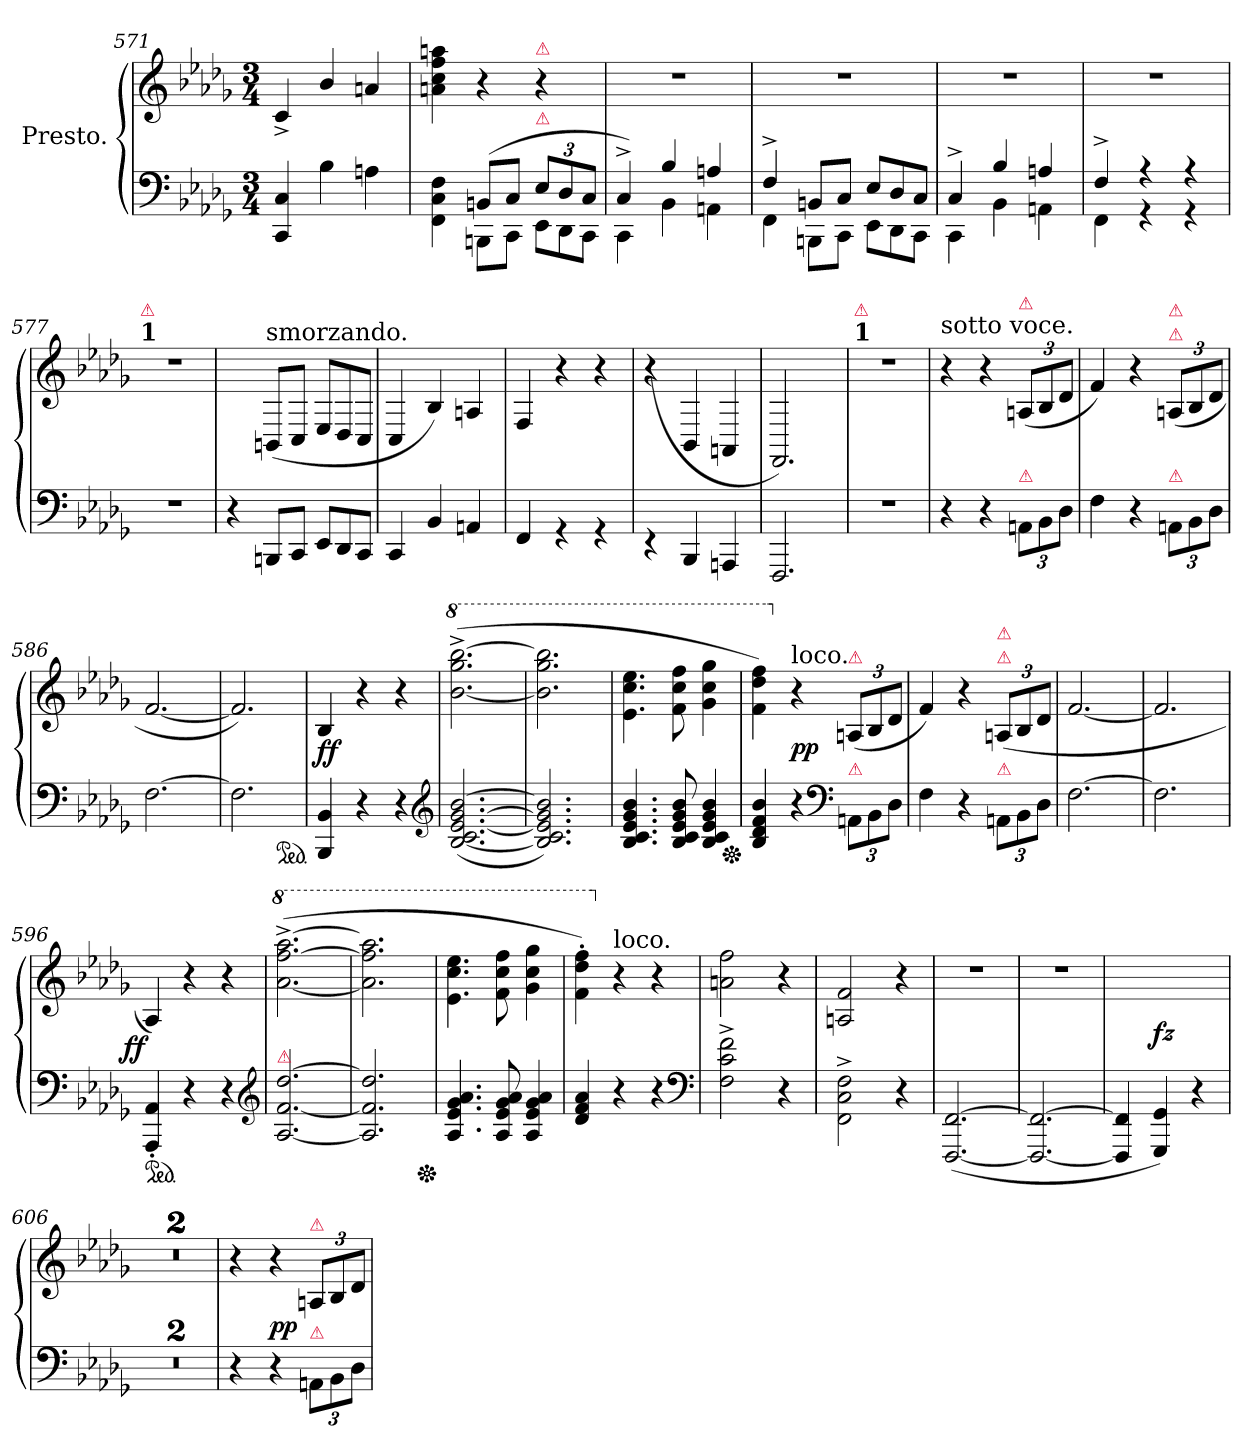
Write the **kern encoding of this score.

**kern	**kern	**dynam
*part1	*part1	*part1
*staff2	*staff1	*staff1/2
*I"Presto.	*	*
*clefF4	*clefG2	*
*k[b-e-a-d-g-]	*k[b-e-a-d-g-]	*
*M3/4	*M3/4	*
=571	=571	=571
4CC/ 4C/	4c^	.
4B-	4b-/	.
4An	4an	.
=572	=572	=572
*^	*	*
4FF\ 4C\ 4F\	4rCCyy	4an 4cc 4ff 4aan	.
(>8BBnL	8BBBnL	4r	.
8CJ	8CCJ	.	.
*	*Xtuplet	*	*
!	!	!LO:TX:a:color=crimson:t=⚠	!
!LO:TX:a:color=crimson:t=⚠	!	!	!
12E-L	12EE-L	4r	.
12D-	12DD-	.	.
12CJ	12CCJ	.	.
=573	=573	=573	=573
4C^)	4CC	2.rdd	.
4B-	4BB-	.	.
4An	4AAn	.	.
=574	=574	=574	=574
4F^>	4FF	2.rdd	.
8BBnL	8BBBnL	.	.
8CJ	8CCJ	.	.
12E-L	12EE-L	.	.
12D-	12DD-	.	.
12CJ	12CCJ	.	.
=575	=575	=575	=575
4C^	4CC	2.rdd	.
4B-	4BB-	.	.
4An	4AAn	.	.
=576	=576	=576	=576
4F^>	4FF	2.rdd	.
4rA	4rGG	.	.
4rA	4rGG	.	.
=577	=577	=577	=577
!	!	!LO:TX:a:B:t=1	!
!	!	!LO:TX:a:color=crimson:t=⚠	!
*v	*v	*	*
2.rF	2.rdd	.
=578	=578	=578
4r	4ryy	.
!	!LO:TX:a:t=smorzando.	!
8BBBnL	(>8BBn/L	.
8CCJ	8C/J	.
*	*Xtuplet	*
12EE-L	12E-/L	.
12DD-	12D-/	.
12CCJ	12C/J	.
=579	=579	=579
4CC	4C/	.
4BB-	4B-/)	.
4AAn	4An/	.
=580	=580	=580
4FF	4F/	.
4rGG	4r	.
4rGG	4r	.
=581	=581	=581
4rEE	(>4r	.
4BBB-	4BB-/	.
4AAAn	4AAn/	.
=582	=582	=582
2.FFF	2.FF/)	.
=583	=583	=583
!	!LO:TX:a:B:t=1	!
!	!LO:TX:a:color=crimson:t=⚠	!
2.rF	2.rdd	.
=584	=584	=584
!	!LO:TX:a:t=sotto voce.	!
4r	4r	.
4r	4r	.
*tuplet	*tuplet	*
!	!LO:TX:a:color=crimson:t=⚠	!
!LO:TX:a:color=crimson:t=⚠	!	!
12AAn\L	(12AnL	.
12BB-	12B-	.
12D-J	12d-J	.
=585	=585	=585
4F	4f)	.
4r	4r	.
!	!LO:TX:a:color=crimson:t=⚠	!
!	!LO:TX:a:color=crimson:t=⚠	!
!LO:TX:a:color=crimson:t=⚠	!	!
12AAn\L	(<12AnL	.
12BB-	12B-	.
12D-J	12d-J	.
=586	=586	=586
[2.F	[2.f	.
=587	=587	=587
2.F]	2.f])	.
*ped	*	*
=588	=588	=588
4BBB- 4BB-	4B-	ff
4r	4r	.
4r	4r	.
*clefG2	*	*
=589	=589	=589
*	*8va	*
(<[2.B- 2.c [2.e- [2.g- [2.b-	(>[2.bb-^< 2.ggg-^< [2.bbb-^<	.
=590	=590	=590
2.B-] 2.c 2.e-] 2.g-] 2.b-])	2.bb-] 2.ggg- 2.bbb-]	.
=591	=591	=591
4.B- 4.c 4.e- 4.g- 4.b-	4.ee-\ 4.ccc\ 4.eee-\	.
8B- 8c 8e- 8g- 8b-	8ff 8ccc 8fff	.
4B- 4c 4e- 4g- 4b-	4gg- 4ccc 4ggg-	.
*Xped	*	*
=592	=592	=592
4B- 4d- 4f 4b-	4ff 4ddd- 4fff)	.
*	*X8va	*
!	!LO:TX:a:t=loco.	!
4r	4r	pp
*clefF4	*	*
!	!LO:TX:a:color=crimson:t=⚠	!
!LO:TX:a:color=crimson:t=⚠	!	!
12AAn\L	(<12AnL	.
12BB-	12B-	.
12D-J	12d-J	.
=593	=593	=593
4F	4f)	.
4r	4r	.
!	!LO:TX:a:color=crimson:t=⚠	!
!	!LO:TX:a:color=crimson:t=⚠	!
!LO:TX:a:color=crimson:t=⚠	!	!
12AAn\L	(<12AnL	.
12BB-	12B-	.
12D-J	12d-J	.
=594	=594	=594
[2.F	[2.f	.
=595	=595	=595
2.F]	2.f]	.
=596	=596	=596
!	!	!LO:DY:rj
*ped	*	*
4AAA-' 4AA-'	4A-)	ff
4r	4r	.
4r	4r	.
*clefG2	*	*
=597	=597	=597
*	*8va	*
!LO:TX:a:color=crimson:t=⚠	!	!
[2.A- [2.f [2.dd-	(>[2.aa-^< [2.fff^< [2.aaa-^<	.
=598	=598	=598
2.A-] 2.f] 2.dd-]	2.aa-] 2.fff] 2.aaa-]	.
*Xped	*	*
=599	=599	=599
4.A- 4.e- 4.g- 4.a-	4.ee-\ 4.ccc\ 4.eee-\	.
8A- 8e- 8g- 8a-	8ff 8ccc 8fff	.
4A- 4e- 4g- 4a-	4gg- 4ccc 4ggg-	.
=600	=600	=600
4d- 4f 4a-	4ff' 4ddd-' 4fff')	.
*	*X8va	*
!	!LO:TX:a:t=loco.	!
4r	4r	.
4r	4r	.
*clefF4	*	*
=601	=601	=601
2F^ 2c^ 2f^	2an 2ff	.
4r	4r	.
=602	=602	=602
2FF^\ 2C^\ 2F^\	2An/ 2f/	.
4r	4r	.
=603	=603	=603
(<[<2.FFF [<2.FF	2.rdd	.
=604	=604	=604
2.FFF_/ 2.FF_/	2.rdd	.
=605	=605	=605
*	*^	*
4FFF] 4FF]	2.ryy	4ryy	.
4GGG- 4GG-)	.	2ryy	fz
4r	.	.	.
=606	=606	=606	=606
!	!LO:TX:a:color=crimson:t=⚠	!	!
*	*v	*v	*
2.rF	2.rdd	.
=607	=607	=607
2.rF	2.rdd	.
=608	=608	=608
4r	4r	.
4r	4r	pp
!	!LO:TX:a:color=crimson:t=⚠	!
!LO:TX:a:color=crimson:t=⚠	!	!
12AAn\L	12AnL	.
12BB-	12B-	.
12D-J	12d-J	.
=	=	=
*-	*-	*-
